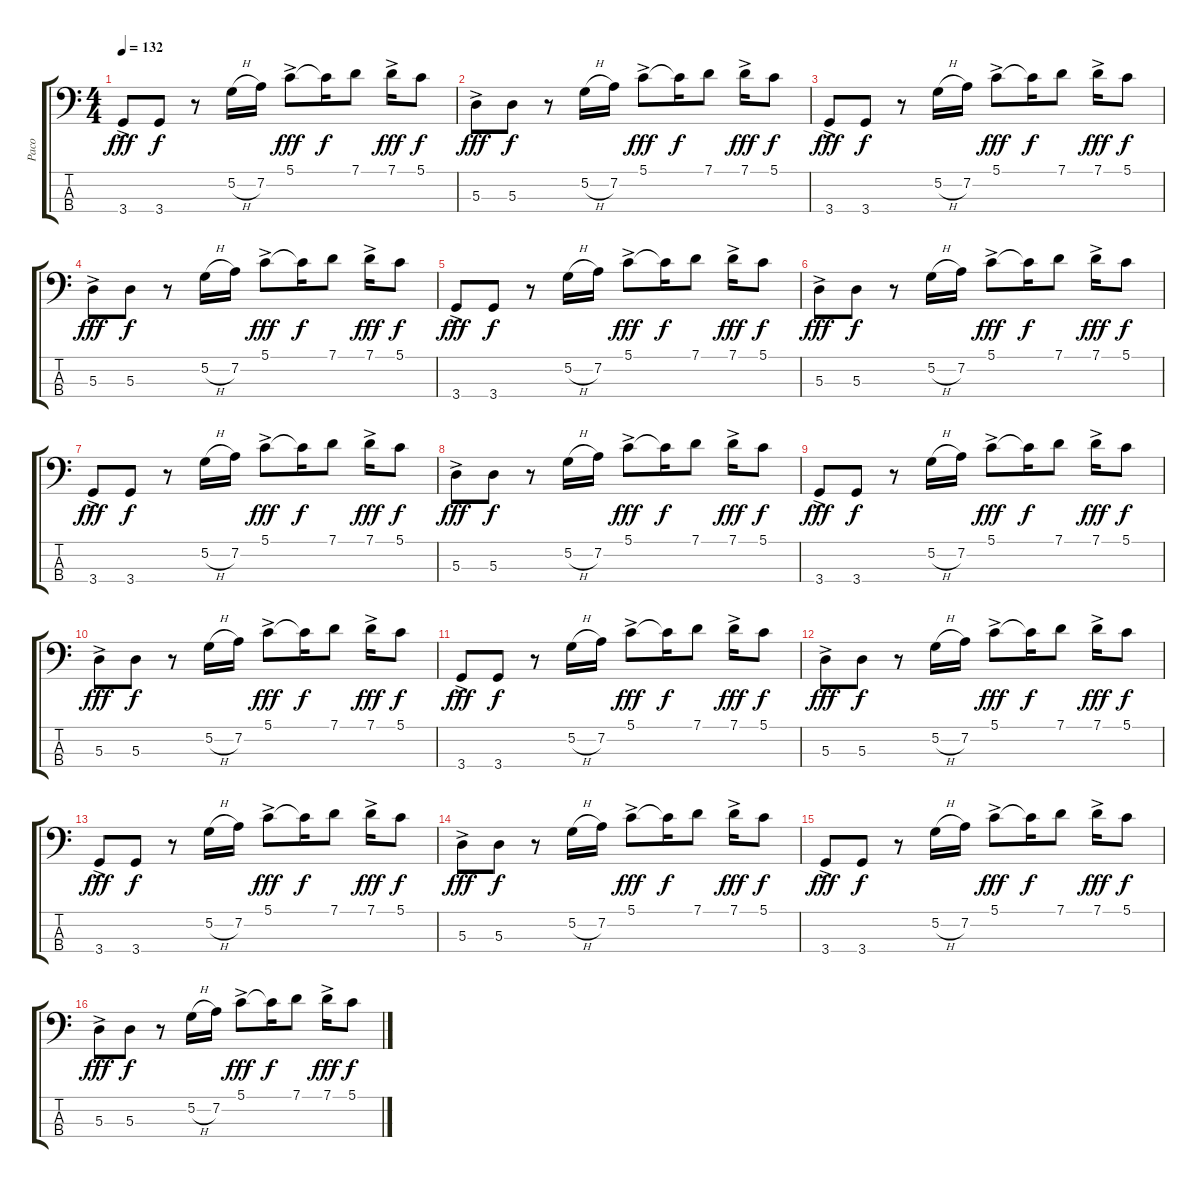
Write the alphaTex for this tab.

\track ("Paco" "Paco") {instrument electricbassfinger}
\staff {score tabs}
\tuning (G2 D2 A1 E1) {hide}
\ts (4 4)
\tempo 132
\clef f4
\ks c
3.4{ac}.8{dy fff} 3.4.8{dy f} r.8 5.2{h}.16 7.2.16 5.1{ac}.8{dy fff} 5.1{t}.16{dy f} 7.1.8 7.1{ac}.16{dy fff} 5.1.8{dy f} |
5.3{ac}.8{dy fff} 5.3.8{dy f} r.8 5.2{h}.16 7.2.16 5.1{ac}.8{dy fff} 5.1{t}.16{dy f} 7.1.8 7.1{ac}.16{dy fff} 5.1.8{dy f} |
3.4{ac}.8{dy fff} 3.4.8{dy f} r.8 5.2{h}.16 7.2.16 5.1{ac}.8{dy fff} 5.1{t}.16{dy f} 7.1.8 7.1{ac}.16{dy fff} 5.1.8{dy f} |
5.3{ac}.8{dy fff} 5.3.8{dy f} r.8 5.2{h}.16 7.2.16 5.1{ac}.8{dy fff} 5.1{t}.16{dy f} 7.1.8 7.1{ac}.16{dy fff} 5.1.8{dy f} |
3.4{ac}.8{dy fff} 3.4.8{dy f} r.8 5.2{h}.16 7.2.16 5.1{ac}.8{dy fff} 5.1{t}.16{dy f} 7.1.8 7.1{ac}.16{dy fff} 5.1.8{dy f} |
5.3{ac}.8{dy fff} 5.3.8{dy f} r.8 5.2{h}.16 7.2.16 5.1{ac}.8{dy fff} 5.1{t}.16{dy f} 7.1.8 7.1{ac}.16{dy fff} 5.1.8{dy f} |
3.4{ac}.8{dy fff} 3.4.8{dy f} r.8 5.2{h}.16 7.2.16 5.1{ac}.8{dy fff} 5.1{t}.16{dy f} 7.1.8 7.1{ac}.16{dy fff} 5.1.8{dy f} |
5.3{ac}.8{dy fff} 5.3.8{dy f} r.8 5.2{h}.16 7.2.16 5.1{ac}.8{dy fff} 5.1{t}.16{dy f} 7.1.8 7.1{ac}.16{dy fff} 5.1.8{dy f} |
3.4{ac}.8{dy fff} 3.4.8{dy f} r.8 5.2{h}.16 7.2.16 5.1{ac}.8{dy fff} 5.1{t}.16{dy f} 7.1.8 7.1{ac}.16{dy fff} 5.1.8{dy f} |
5.3{ac}.8{dy fff} 5.3.8{dy f} r.8 5.2{h}.16 7.2.16 5.1{ac}.8{dy fff} 5.1{t}.16{dy f} 7.1.8 7.1{ac}.16{dy fff} 5.1.8{dy f} |
3.4{ac}.8{dy fff} 3.4.8{dy f} r.8 5.2{h}.16 7.2.16 5.1{ac}.8{dy fff} 5.1{t}.16{dy f} 7.1.8 7.1{ac}.16{dy fff} 5.1.8{dy f} |
5.3{ac}.8{dy fff} 5.3.8{dy f} r.8 5.2{h}.16 7.2.16 5.1{ac}.8{dy fff} 5.1{t}.16{dy f} 7.1.8 7.1{ac}.16{dy fff} 5.1.8{dy f} |
3.4{ac}.8{dy fff} 3.4.8{dy f} r.8 5.2{h}.16 7.2.16 5.1{ac}.8{dy fff} 5.1{t}.16{dy f} 7.1.8 7.1{ac}.16{dy fff} 5.1.8{dy f} |
5.3{ac}.8{dy fff} 5.3.8{dy f} r.8 5.2{h}.16 7.2.16 5.1{ac}.8{dy fff} 5.1{t}.16{dy f} 7.1.8 7.1{ac}.16{dy fff} 5.1.8{dy f} |
3.4{ac}.8{dy fff} 3.4.8{dy f} r.8 5.2{h}.16 7.2.16 5.1{ac}.8{dy fff} 5.1{t}.16{dy f} 7.1.8 7.1{ac}.16{dy fff} 5.1.8{dy f} |
5.3{ac}.8{dy fff} 5.3.8{dy f} r.8 5.2{h}.16 7.2.16 5.1{ac}.8{dy fff} 5.1{t}.16{dy f} 7.1.8 7.1{ac}.16{dy fff} 5.1.8{dy f}
